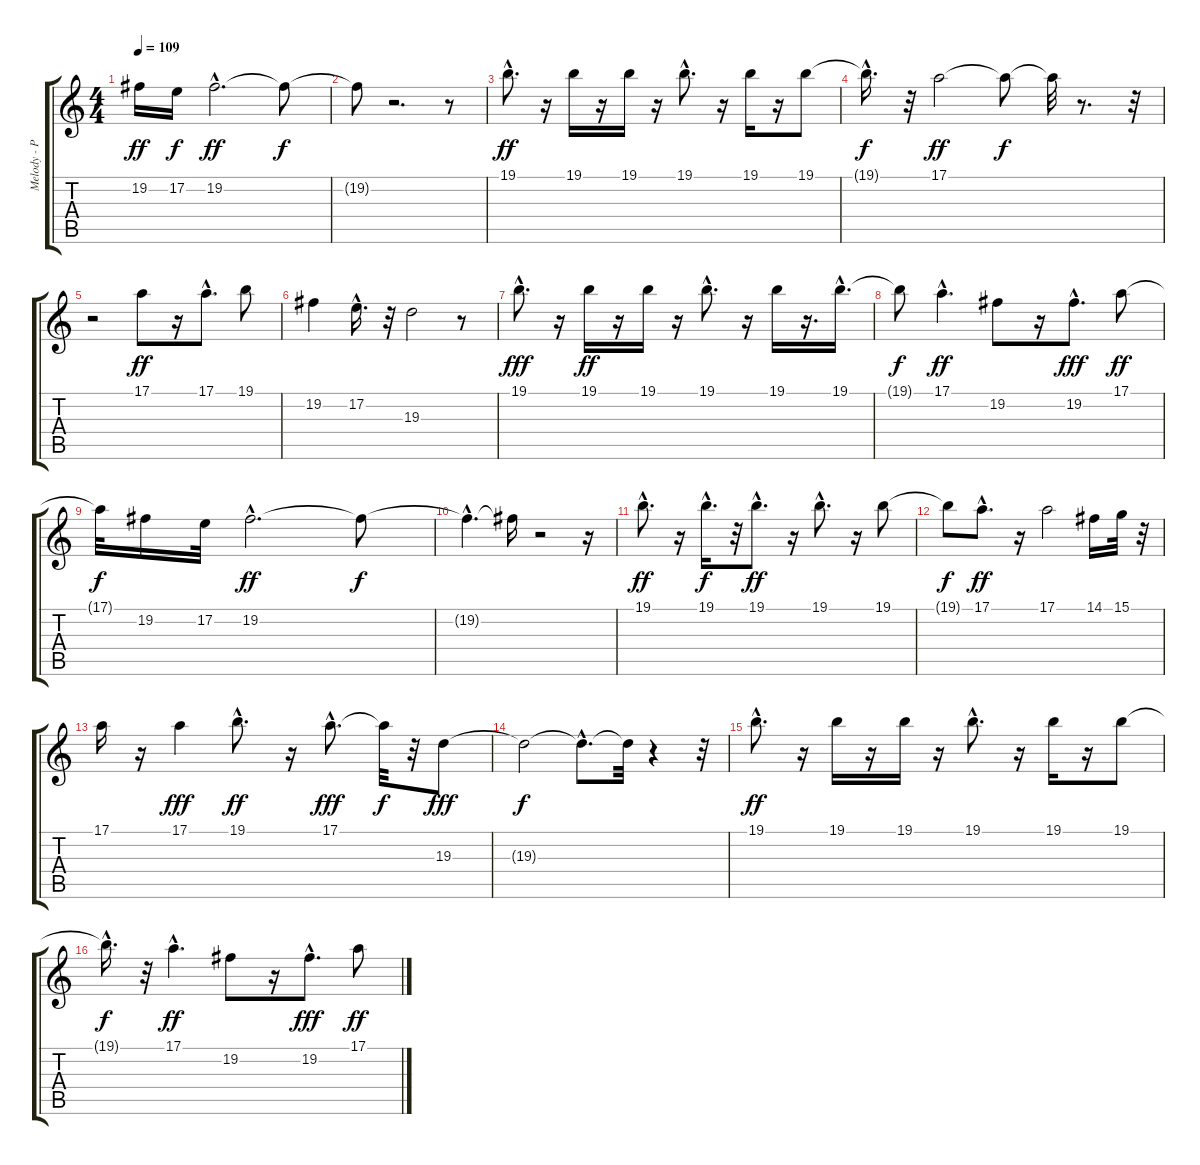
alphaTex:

\track ("Melody - Piccolo/Flute " "Melody - P") {instrument piccolo}
\staff {score tabs}
\tuning (E4 B3 G3 D3 A2 E2) {hide}
\ts (4 4)
\tempo 109
\clef g2
\ks c
19.2.16{dy ff} 17.2.16{dy f} 19.2{hac}.2{d dy ff} 19.2{t}.8{dy f} |
19.2{t}.8 r.2{d} r.8 |
19.1{hac}.8{d dy ff} r.16 19.1.16 r.16 19.1.16 r.16 19.1{hac}.8{d} r.16 19.1.16 r.16 19.1.8 |
19.1{hac t}.16{d dy f} r.32 17.1.2{dy ff} 17.1{t}.8{dy f} 17.1{t}.32 r.8{d} r.32 |
r.2 17.1.8{dy ff} r.16 17.1{hac}.8{d} 19.1.8 |
19.2.4 17.2{hac}.16{d} r.32 19.3.2 r.8 |
19.1{hac}.8{d dy fff} r.16 19.1.16{dy ff} r.16 19.1.16 r.16 19.1{hac}.8{d} r.16 19.1.16 r.16{d} 19.1{hac}.16{d} |
19.1{t}.8{dy f} 17.1{hac}.4{d dy ff} 19.2.8 r.16 19.2{hac}.8{d dy fff} 17.1.8{dy ff} |
17.1{t}.32{dy f} 19.2.16 17.2.32 19.2{hac}.2{d dy ff} 19.2{t}.8{dy f} |
19.2{hac t}.4{d} 19.2{t}.16 r.2 r.16 |
19.1{hac}.8{d dy ff balance 7 instrument piccolo} r.16 19.1{hac}.16{d dy f} r.32 19.1{hac}.8{d dy ff} r.16 19.1{hac}.8{d} r.16 19.1.8 |
19.1{t}.8{dy f} 17.1{hac}.8{d dy ff} r.16 17.1.2 14.1.16 15.1.32 r.32 |
17.1.16 r.16 17.1.4{dy fff} 19.1{hac}.8{d dy ff} r.16 17.1{hac}.8{d dy fff} 17.1{t}.32{dy f} r.32 19.3.8{dy fff} |
19.3{t}.2{dy f} 19.3{hac t}.8{d} 19.3{t}.32 r.4 r.32 |
19.1{hac}.8{d dy ff} r.16 19.1.16 r.16 19.1.16 r.16 19.1{hac}.8{d} r.16 19.1.16 r.16 19.1.8 |
19.1{hac t}.16{d dy f} r.32 17.1{hac}.4{d dy ff} 19.2.8 r.16 19.2{hac}.8{d dy fff} 17.1.8{dy ff}
